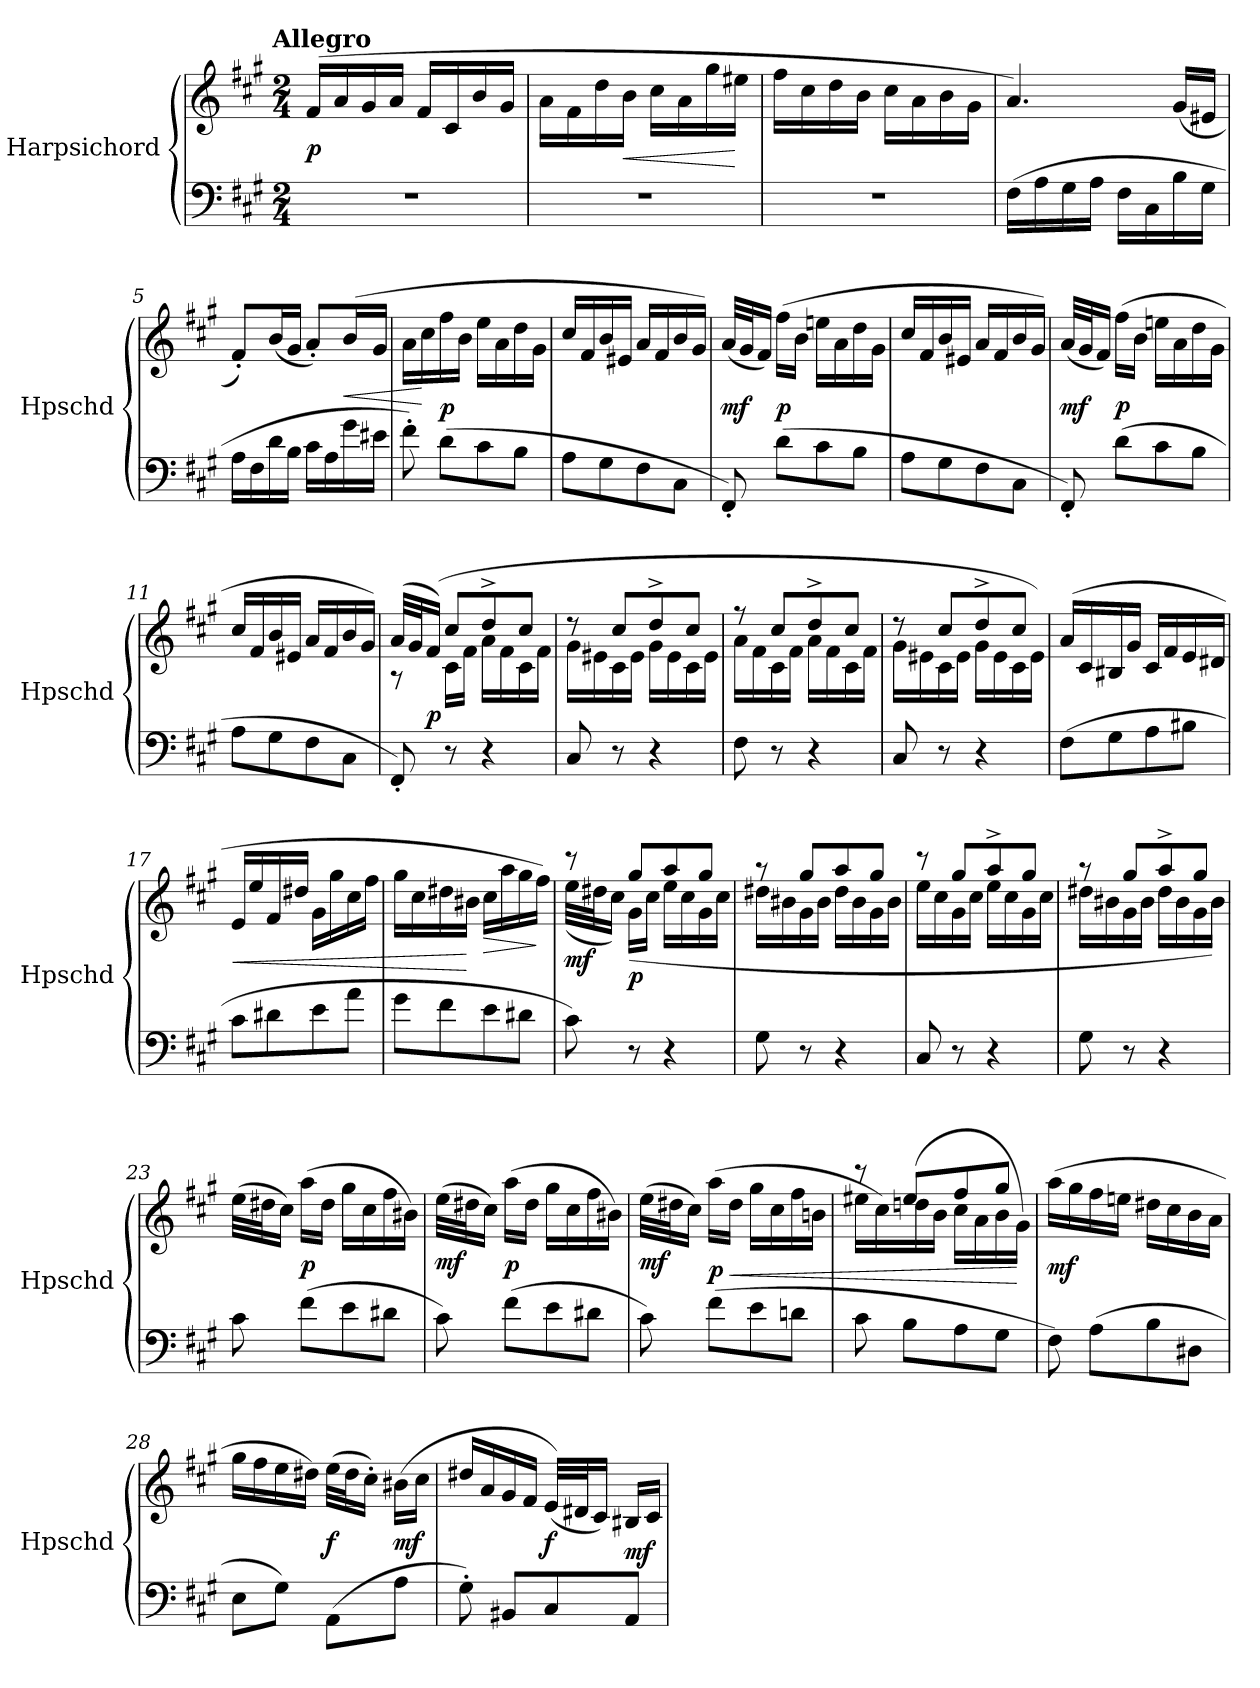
**kern	**kern	**dynam
*part1	*part1	*part1
*staff2	*staff1	*staff1/2
*I"Harpsichord	*	*
*I'Hpschd	*	*
*clefF4	*clefG2	*
*k[f#c#g#]	*k[f#c#g#]	*
!!LO:TX:omd:t=Allegro
*M2/4	*M2/4	*
*MM112	*MM112	*
=1	=1	=1
2r	(16f#/LL	p
.	16a/	.
.	16g#/	.
.	16a/JJ	.
.	16f#/LL	.
.	16c#/	.
.	16b/	.
.	16g#/JJ	.
=2	=2	=2
2r	16a\LL	.
.	16f#\	.
.	16dd\	.
!	!	!LO:HP:b
.	16b\JJ	<
.	16cc#\LL	.
.	16a\	.
.	16gg#\	.
.	16ee#X\JJ	[
=3	=3	=3
2r	16ff#\LL	.
.	16cc#\	.
.	16dd\	.
.	16b\JJ	.
.	16cc#\LL	.
.	16a\	.
.	16b\	.
.	16g#\JJ	.
=4	=4	=4
(16F#\LL	4.a/)	.
16A\	.	.
16G#\	.	.
16A\JJ	.	.
16F#\LL	.	.
16C#\	.	.
16B\	(16g#/LL	.
16G#\JJ	16e#X/JJ	.
=5	=5	=5
16A\LL	8f#'/L)	.
16F#\	.	.
16d\	(16b/L	.
16B\JJ	16g#/JJ	.
16c#\LL	8a'/L)	.
16A\	.	.
!	!	!LO:HP:b
16g#\	(16b/L	<
16e#X\JJ	16g#/JJ	.
=6	=6	=6
8f#'\)	16a\LL	.
.	16cc#\	[
(8d\L	16ff#\	p
.	16b\JJ	.
8c#\	16ee\LL	.
.	16a\	.
8B\J	16dd\	.
.	16g#\JJ	.
=7	=7	=7
8A\L	16cc#/LL	.
.	16f#/	.
8G#\	16b/	.
.	16e#X/JJ	.
8F#\	16a/LL	.
.	16f#/	.
8C#\J	16b/	.
.	16g#/JJ)	.
=8	=8	=8
8FF#'/)	(32a/LLL	mf
.	32g#/J	.
.	16f#/JJ)	.
(8d\L	(16ff#\LL	p
.	16b\JJ	.
8c#\	16een\LL	.
.	16a\	.
8B\J	16dd\	.
.	16g#\JJ	.
=9	=9	=9
8A\L	16cc#/LL	.
.	16f#/	.
8G#\	16b/	.
.	16e#X/JJ	.
8F#\	16a/LL	.
.	16f#/	.
8C#\J	16b/	.
.	16g#/JJ)	.
=10	=10	=10
8FF#'/)	(32a/LLL	mf
.	32g#/J	.
.	16f#/JJ)	.
(8d\L	(16ff#\LL	p
.	16b\JJ	.
8c#\	16een\LL	.
.	16a\	.
8B\J	16dd\	.
.	16g#\JJ	.
=11	=11	=11
8A\L	16cc#/LL	.
.	16f#/	.
8G#\	16b/	.
.	16e#X/JJ	.
8F#\	16a/LL	.
.	16f#/	.
8C#\J	16b/	.
.	16g#/JJ)	.
=12	=12	=12
*	*^	*
8FF#'/)	(32a/LLL	8r	.
.	32g#/J	.	.
.	(16f#/JJ)	.	p
8r	8cc#/L	16c#\LL	.
.	.	16f#\JJ	.
4r	8dd^/	16a\LL	.
.	.	16f#\	.
.	8cc#/J	16c#\	.
.	.	16f#\JJ	.
=13	=13	=13	=13
8C#/	8r	16g#\LL	.
.	.	16e#X\	.
8r	8cc#/L	16c#\	.
.	.	16e#\JJ	.
4r	8dd^/	16g#\LL	.
.	.	16e#\	.
.	8cc#/J	16c#\	.
.	.	16e#\JJ	.
=14	=14	=14	=14
8F#\	8r	16a\LL	.
.	.	16f#\	.
8r	8cc#/L	16c#\	.
.	.	16f#\JJ	.
4r	8dd^/	16a\LL	.
.	.	16f#\	.
.	8cc#/J	16c#\	.
.	.	16f#\JJ	.
=15	=15	=15	=15
8C#/	8r	16g#\LL	.
.	.	16e#X\	.
8r	8cc#/L	16c#\	.
.	.	16e#\JJ	.
4r	8dd^/	16g#\LL	.
.	.	16e#\	.
.	8cc#/J	16c#\	.
.	.	16e#\JJ)	.
*	*v	*v	*
=16	=16	=16
(8F#\L	(16a/LL	.
.	16c#/	.
8G#\	16B#X/	.
.	16g#/JJ	.
8A\	16c#/LL	.
.	16f#/	.
8B#X\J	16e/	.
.	16d#X/JJ	.
=17	=17	=17
!	!	!LO:HP:b
8c#\L	16e/LL	<
.	16ee/	.
8d#X\	16f#/	.
.	16dd#X/JJ	.
8e\	16g#\LL	.
.	16gg#\	.
8a\J	16cc#\	.
.	16ff#\JJ	.
=18	=18	=18
8g#\L	16gg#\LL	.
.	16cc#\	.
8f#\	16dd#X\	.
.	16b#X\JJ	[
!	!	!LO:HP:b
8e\	16cc#\LL	>
.	16aa\	.
8d#X\J	16gg#\	.
.	16ff#\JJ)	]
=19	=19	=19
*	*^	*
8c#\)	8r	(32ee\LLL	mf
.	.	32dd#X\J	.
.	.	16cc#\JJ)	.
8r	8gg#/L	(16g#\LL	p
.	.	16cc#\JJ	.
4r	8aa/	16ee\LL	.
.	.	16cc#\	.
.	8gg#/J	16g#\	.
.	.	16cc#\JJ	.
=20	=20	=20	=20
8G#\	8r	16dd#X\LL	.
.	.	16b#X\	.
8r	8gg#/L	16g#\	.
.	.	16b#\JJ	.
4r	8aa/	16dd#\LL	.
.	.	16b#\	.
.	8gg#/J	16g#\	.
.	.	16b#\JJ	.
=21	=21	=21	=21
8C#/	8r	16ee\LL	.
.	.	16cc#\	.
8r	8gg#/L	16g#\	.
.	.	16cc#\JJ	.
4r	8aa^/	16ee\LL	.
.	.	16cc#\	.
.	8gg#/J	16g#\	.
.	.	16cc#\JJ	.
=22	=22	=22	=22
8G#\	8r	16dd#X\LL	.
.	.	16b#X\	.
8r	8gg#/L	16g#\	.
.	.	16b#\JJ	.
4r	8aa^/	16dd#\LL	.
.	.	16b#\	.
.	8gg#/J	16g#\	.
.	.	16b#\JJ)	.
*	*v	*v	*
=23	=23	=23
8c#\	(32ee\LLL	.
.	32dd#X\J	.
.	16cc#\JJ)	.
(8f#\L	(16aa\LL	p
.	16dd#\JJ	.
8e\	16gg#\LL	.
.	16cc#\	.
8d#X\J	16ff#\	.
.	16b#X\JJ)	.
=24	=24	=24
8c#\)	(32ee\LLL	mf
.	32dd#X\J	.
.	16cc#\JJ)	.
(8f#\L	(16aa\LL	p
.	16dd#\JJ	.
8e\	16gg#\LL	.
.	16cc#\	.
8d#X\J	16ff#\	.
.	16b#X\JJ)	.
=25	=25	=25
8c#\)	(32ee\LLL	mf
.	32dd#X\J	.
.	16cc#\JJ)	.
(8f#\L	(16aa\LL	p
!	!	!LO:HP:b
.	16dd#\JJ	<
8e\	16gg#\LL	.
.	16cc#\	.
8dn\J	16ff#\	.
.	16bn\JJ	.
=26	=26	=26
*	*^	*
8c#\	8r	16ee#X\LL	.
.	.	16cc#\)	.
8B\L	(8ee#/L	16ddn\	.
.	.	16b\JJ	.
8A\	8ff#/	16cc#\LL	.
.	.	16a\	.
8G#\J	8gg#/J	16b\	.
.	.	16g#\JJ)	[
*	*v	*v	*
=27	=27	=27
8F#\)	(16aa\LL	mf
.	16gg#\	.
(8A\L	16ff#\	.
.	16een\JJ	.
8B\	16dd#X\LL	.
.	16cc#\	.
8D#X\J	16b\	.
.	16a\JJ	.
=28	=28	=28
8E\L	16gg#\LL	.
.	16ff#\	.
8G#\J)	16ee\	.
.	16dd#X\JJ)	.
(8AA\L	(32ee\LLL	f
.	32dd#\J	.
.	16cc#'\JJ)	.
8A\J	(16b#X\LL	mf
.	16cc#\JJ	.
=29	=29	=29
8G#'\)	16dd#X/LL	.
.	16a/	.
8BB#X/L	16g#/	.
.	16f#/JJ	.
8C#/	(32e/LLL)	f
.	32d#X/J	.
.	16c#/JJ)	.
8AA/J	16B#X/LL	mf
.	16c#/JJ	.
=	=	=
*-	*-	*-
